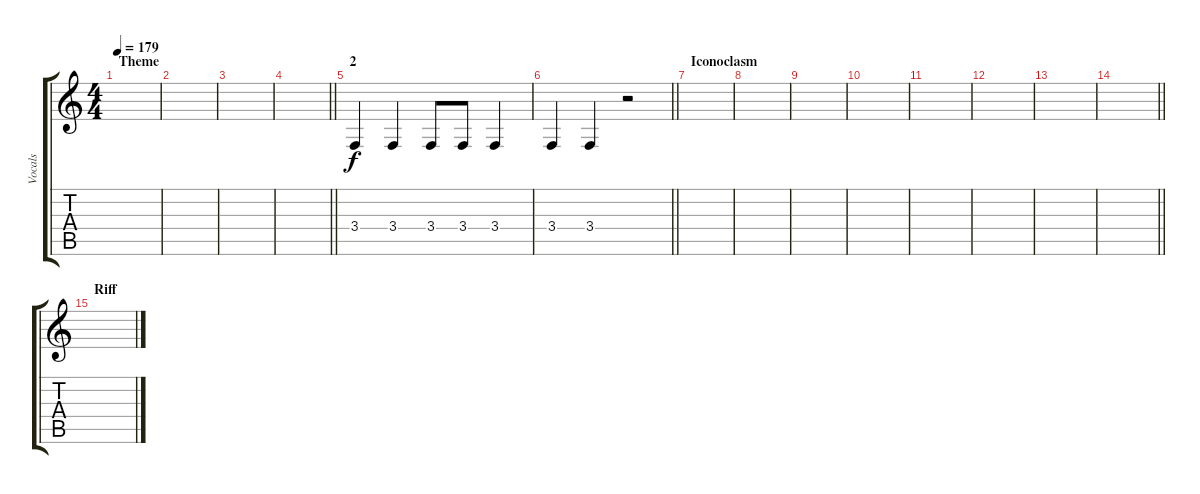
\track ("Vocals" "Vocals") {instrument pad1newage}
\staff {score tabs}
\tuning (E4 B3 G3 D3 A2 E2) {hide}
\ts (4 4)
\section ("" "Theme")
\tempo 179
\clef g2
\ks c
|
|
|
\barLineRight lightlight
|
\section ("" "2")
3.4.4 3.4.4 3.4.8 3.4.8 3.4.4 |
\barLineRight lightlight
3.4.4 3.4.4 r.2 |
\section ("" "Iconoclasm")
|
|
|
|
|
|
|
\barLineRight lightlight
|
\section ("" "Riff")
